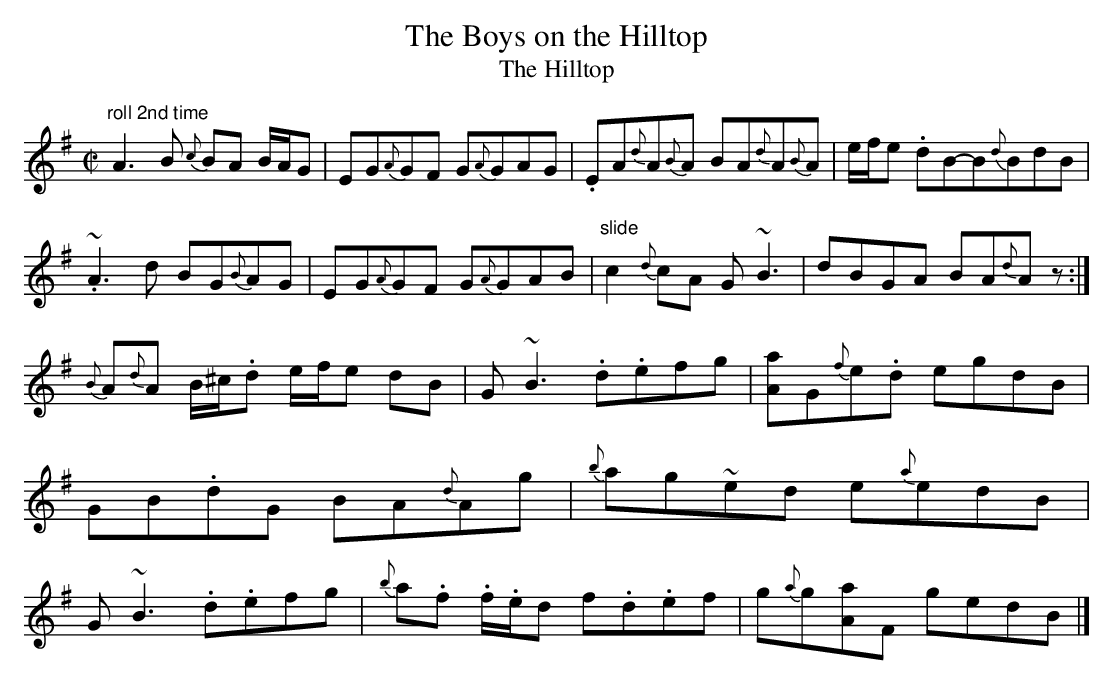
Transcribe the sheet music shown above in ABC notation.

X:1
T:Boys on the Hilltop, The
T:Hilltop, The
M:C|
K:ADor
E:11
"roll 2nd time"A3B {c}BA B/2A/2G|EG{A}GF G{A}GAG|.EA{d}A{B}A BA{d}A{B}A|e/2f/2e .dB-B{d}BdB|*
E:13
.~A3d BG{B}AG|EG{A}GF G{A}GAB|"slide"c2{d}cA G~B3|dBGA BA{d}Az:|*
{B}A{d}A B/2^c/2.d e/2f/2e dB|G~B3 .d.efg|[aA]G{f}e.d egdB|GB.dG BA{d}Ag|\
{b}ag~ed e{a}edB|G~B3 .d.efg|{b}a.f .f/2.e/2d f.d.ef|g{a}g[aA]F gedB|]**
